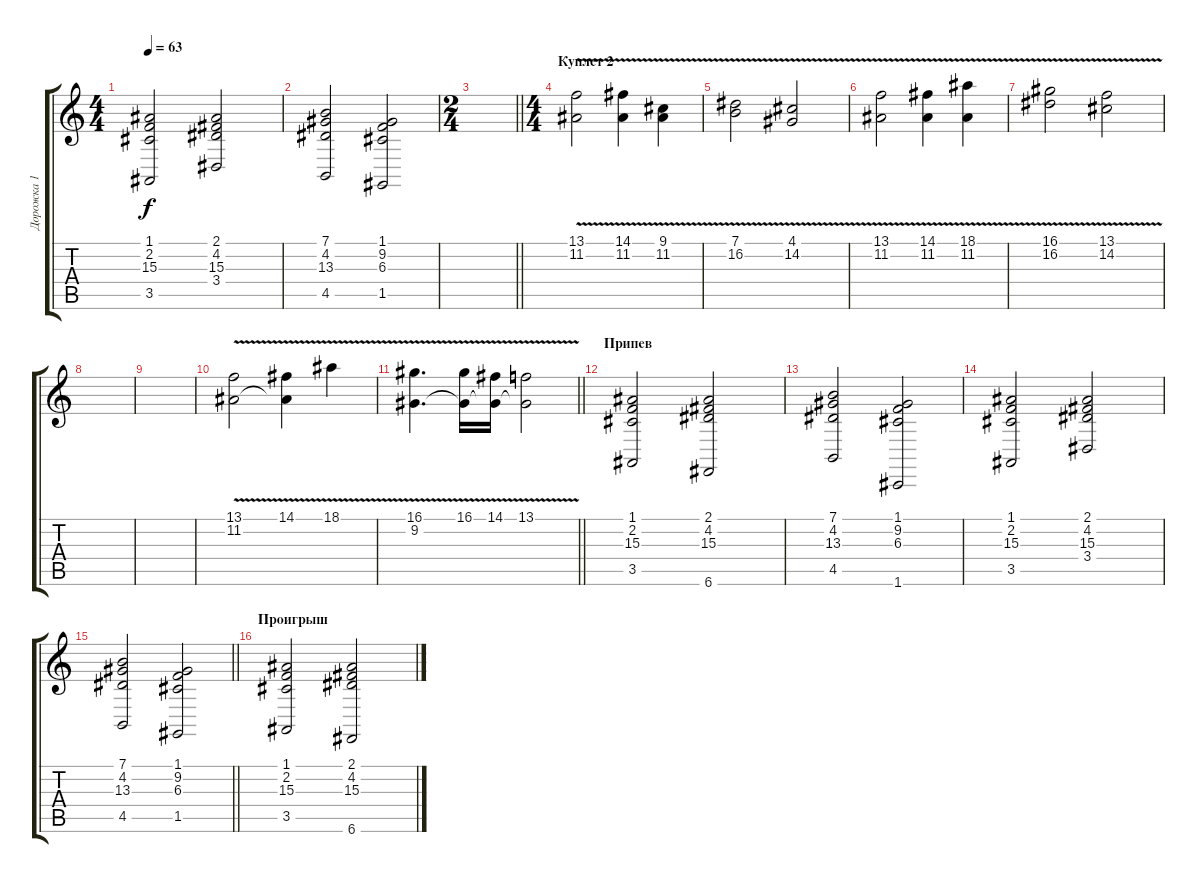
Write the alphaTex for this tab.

\track ("Дорожка 1" "Дорожка 1") {instrument choiraahs}
\staff {score tabs}
\tuning (E4 B3 G3 C3 G2 C2) {hide}
\ts (4 4)
\tempo 63
\clef g2
\ks c
(1.1 2.2 15.3 3.5).2{dy f} (2.1 4.2 15.3 3.4).2 |
(7.1 4.2 13.3 4.5).2 (1.1 9.2 6.3 1.5).2 |
\ts (2 4)
\barLineRight lightlight
|
\ts (4 4)
\section ("" "Куплет 2")
(13.1{v} 11.2{v}).2{volume 7} (14.1{v} 11.2{v}).4 (9.1{v} 11.2{v}).4 |
(7.1{v} 16.2{v}).2 (4.1{v} 14.2{v}).2 |
(13.1{v} 11.2{v}).2{volume 7} (14.1{v} 11.2{v}).4 (18.1{v} 11.2{v}).4 |
(16.1{v} 16.2{v}).2 (13.1{v} 14.2{v}).2 |
|
|
(13.1{v} 11.2{v}).2{volume 7} (14.1{v} 11.2{t}).4 18.1{v}.4 |
\barLineRight lightlight
(16.1{v} 9.2{v}).4{d} (16.1{v} 9.2{t}).16 (14.1{v} 9.2{t}).16 (13.1{v} 9.2{t}).2 |
\section ("" "Припев")
(1.1 2.2 15.3 3.5).2 (2.1 4.2 15.3 6.6).2 |
(7.1 4.2 13.3 4.5).2 (1.1 9.2 6.3 1.6).2 |
(1.1 2.2 15.3 3.5).2 (2.1 4.2 15.3 3.4).2 |
\barLineRight lightlight
(7.1 4.2 13.3 4.5).2 (1.1 9.2 6.3 1.5).2 |
\section ("" "Проигрыш")
(1.1 2.2 15.3 3.5).2 (2.1 4.2 15.3 6.6).2
